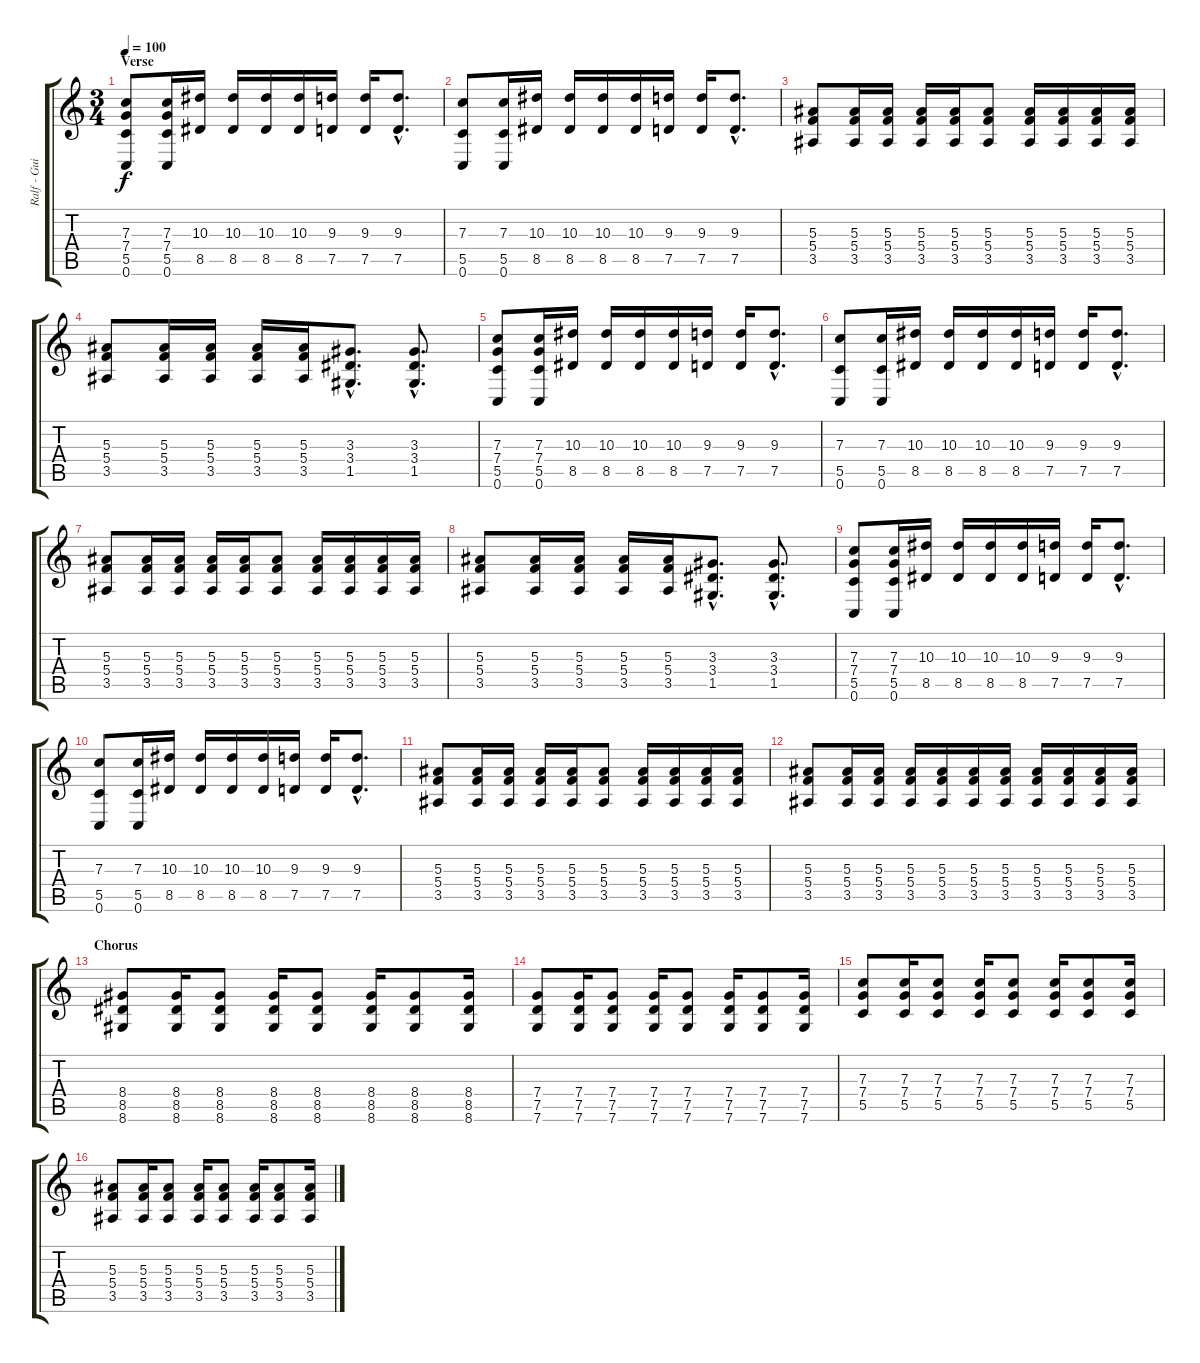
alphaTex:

\track ("Ralf - Guitar" "Ralf - Gui") {instrument distortionguitar}
\staff {score tabs}
\tuning (D4 A3 F3 C3 G2 C2) {hide}
\ts (3 4)
\section ("" "Verse")
\tempo 100
\clef g2
\ks c
(7.3 7.4 5.5 0.6).8{dy f} (7.3 7.4 5.5 0.6).16 (10.3 8.5).16 (10.3 8.5).16 (10.3 8.5).16 (10.3 8.5).16 (9.3 7.5).16 (9.3 7.5).16 (9.3{hac} 7.5{hac}).8{d} |
(7.3 5.5 0.6).8 (7.3 5.5 0.6).16 (10.3 8.5).16 (10.3 8.5).16 (10.3 8.5).16 (10.3 8.5).16 (9.3 7.5).16 (9.3 7.5).16 (9.3{hac} 7.5{hac}).8{d} |
(5.3 5.4 3.5).8 (5.3 5.4 3.5).16 (5.3 5.4 3.5).16 (5.3 5.4 3.5).16 (5.3 5.4 3.5).16 (5.3 5.4 3.5).8 (5.3 5.4 3.5).16 (5.3 5.4 3.5).16 (5.3 5.4 3.5).16 (5.3 5.4 3.5).16 |
(5.3 5.4 3.5).8 (5.3 5.4 3.5).16 (5.3 5.4 3.5).16 (5.3 5.4 3.5).16 (5.3 5.4 3.5).16 (3.3{hac} 3.4{hac} 1.5{hac}).8{d} (3.3{hac} 3.4{hac} 1.5{hac}).8{d} |
(7.3 7.4 5.5 0.6).8 (7.3 7.4 5.5 0.6).16 (10.3 8.5).16 (10.3 8.5).16 (10.3 8.5).16 (10.3 8.5).16 (9.3 7.5).16 (9.3 7.5).16 (9.3{hac} 7.5{hac}).8{d} |
(7.3 5.5 0.6).8 (7.3 5.5 0.6).16 (10.3 8.5).16 (10.3 8.5).16 (10.3 8.5).16 (10.3 8.5).16 (9.3 7.5).16 (9.3 7.5).16 (9.3{hac} 7.5{hac}).8{d} |
(5.3 5.4 3.5).8 (5.3 5.4 3.5).16 (5.3 5.4 3.5).16 (5.3 5.4 3.5).16 (5.3 5.4 3.5).16 (5.3 5.4 3.5).8 (5.3 5.4 3.5).16 (5.3 5.4 3.5).16 (5.3 5.4 3.5).16 (5.3 5.4 3.5).16 |
(5.3 5.4 3.5).8 (5.3 5.4 3.5).16 (5.3 5.4 3.5).16 (5.3 5.4 3.5).16 (5.3 5.4 3.5).16 (3.3{hac} 3.4{hac} 1.5{hac}).8{d} (3.3{hac} 3.4{hac} 1.5{hac}).8{d} |
(7.3 7.4 5.5 0.6).8 (7.3 7.4 5.5 0.6).16 (10.3 8.5).16 (10.3 8.5).16 (10.3 8.5).16 (10.3 8.5).16 (9.3 7.5).16 (9.3 7.5).16 (9.3{hac} 7.5{hac}).8{d} |
(7.3 5.5 0.6).8 (7.3 5.5 0.6).16 (10.3 8.5).16 (10.3 8.5).16 (10.3 8.5).16 (10.3 8.5).16 (9.3 7.5).16 (9.3 7.5).16 (9.3{hac} 7.5{hac}).8{d} |
(5.3 5.4 3.5).8 (5.3 5.4 3.5).16 (5.3 5.4 3.5).16 (5.3 5.4 3.5).16 (5.3 5.4 3.5).16 (5.3 5.4 3.5).8 (5.3 5.4 3.5).16 (5.3 5.4 3.5).16 (5.3 5.4 3.5).16 (5.3 5.4 3.5).16 |
(5.3 5.4 3.5).8 (5.3 5.4 3.5).16 (5.3 5.4 3.5).16 (5.3 5.4 3.5).16 (5.3 5.4 3.5).16 (5.3 5.4 3.5).16 (5.3 5.4 3.5).16 (5.3 5.4 3.5).16 (5.3 5.4 3.5).16 (5.3 5.4 3.5).16 (5.3 5.4 3.5).16 |
\section ("" "Chorus")
(8.4 8.5 8.6).8 (8.4 8.5 8.6).16 (8.4 8.5 8.6).8 (8.4 8.5 8.6).16 (8.4 8.5 8.6).8 (8.4 8.5 8.6).16 (8.4 8.5 8.6).8 (8.4 8.5 8.6).16 |
(7.4 7.5 7.6).8 (7.4 7.5 7.6).16 (7.4 7.5 7.6).8 (7.4 7.5 7.6).16 (7.4 7.5 7.6).8 (7.4 7.5 7.6).16 (7.4 7.5 7.6).8 (7.4 7.5 7.6).16 |
(7.3 7.4 5.5).8 (7.3 7.4 5.5).16 (7.3 7.4 5.5).8 (7.3 7.4 5.5).16 (7.3 7.4 5.5).8 (7.3 7.4 5.5).16 (7.3 7.4 5.5).8 (7.3 7.4 5.5).16 |
(5.3 5.4 3.5).8 (5.3 5.4 3.5).16 (5.3 5.4 3.5).8 (5.3 5.4 3.5).16 (5.3 5.4 3.5).8 (5.3 5.4 3.5).16 (5.3 5.4 3.5).8 (5.3 5.4 3.5).16
